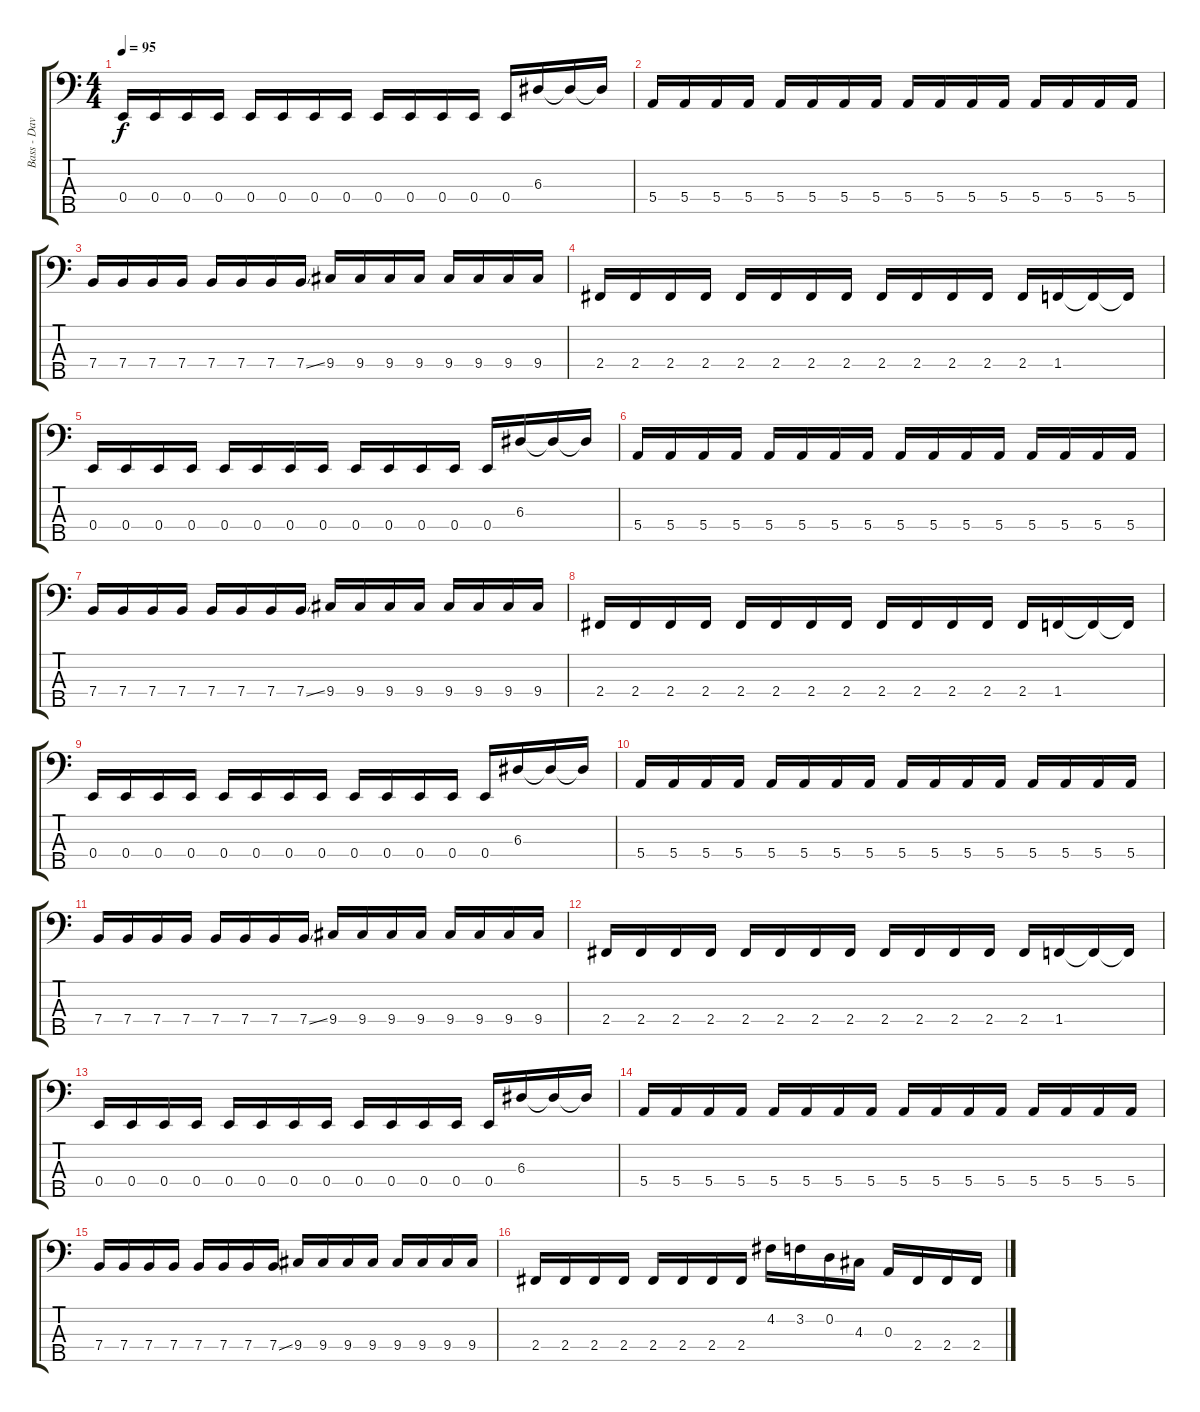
\track ("Bass - David Eleffson" "Bass - Dav") {instrument electricbasspick}
\staff {score tabs}
\tuning (G2 D2 A1 E1 B0) {hide}
\ts (4 4)
\tempo 95
\clef f4
\ks c
0.4.16{dy f} 0.4.16 0.4.16 0.4.16 0.4.16 0.4.16 0.4.16 0.4.16 0.4.16 0.4.16 0.4.16 0.4.16 0.4.16 6.3.16 6.3{t}.16 6.3{t}.16 |
5.4.16 5.4.16 5.4.16 5.4.16 5.4.16 5.4.16 5.4.16 5.4.16 5.4.16 5.4.16 5.4.16 5.4.16 5.4.16 5.4.16 5.4.16 5.4.16 |
7.4.16 7.4.16 7.4.16 7.4.16 7.4.16 7.4.16 7.4.16 7.4{ss}.16 9.4.16 9.4.16 9.4.16 9.4.16 9.4.16 9.4.16 9.4.16 9.4.16 |
2.4.16 2.4.16 2.4.16 2.4.16 2.4.16 2.4.16 2.4.16 2.4.16 2.4.16 2.4.16 2.4.16 2.4.16 2.4.16 1.4.16 1.4{t}.16 1.4{t}.16 |
0.4.16 0.4.16 0.4.16 0.4.16 0.4.16 0.4.16 0.4.16 0.4.16 0.4.16 0.4.16 0.4.16 0.4.16 0.4.16 6.3.16 6.3{t}.16 6.3{t}.16 |
5.4.16 5.4.16 5.4.16 5.4.16 5.4.16 5.4.16 5.4.16 5.4.16 5.4.16 5.4.16 5.4.16 5.4.16 5.4.16 5.4.16 5.4.16 5.4.16 |
7.4.16 7.4.16 7.4.16 7.4.16 7.4.16 7.4.16 7.4.16 7.4{ss}.16 9.4.16 9.4.16 9.4.16 9.4.16 9.4.16 9.4.16 9.4.16 9.4.16 |
2.4.16 2.4.16 2.4.16 2.4.16 2.4.16 2.4.16 2.4.16 2.4.16 2.4.16 2.4.16 2.4.16 2.4.16 2.4.16 1.4.16 1.4{t}.16 1.4{t}.16 |
0.4.16 0.4.16 0.4.16 0.4.16 0.4.16 0.4.16 0.4.16 0.4.16 0.4.16 0.4.16 0.4.16 0.4.16 0.4.16 6.3.16 6.3{t}.16 6.3{t}.16 |
5.4.16 5.4.16 5.4.16 5.4.16 5.4.16 5.4.16 5.4.16 5.4.16 5.4.16 5.4.16 5.4.16 5.4.16 5.4.16 5.4.16 5.4.16 5.4.16 |
7.4.16 7.4.16 7.4.16 7.4.16 7.4.16 7.4.16 7.4.16 7.4{ss}.16 9.4.16 9.4.16 9.4.16 9.4.16 9.4.16 9.4.16 9.4.16 9.4.16 |
2.4.16 2.4.16 2.4.16 2.4.16 2.4.16 2.4.16 2.4.16 2.4.16 2.4.16 2.4.16 2.4.16 2.4.16 2.4.16 1.4.16 1.4{t}.16 1.4{t}.16 |
0.4.16 0.4.16 0.4.16 0.4.16 0.4.16 0.4.16 0.4.16 0.4.16 0.4.16 0.4.16 0.4.16 0.4.16 0.4.16 6.3.16 6.3{t}.16 6.3{t}.16 |
5.4.16 5.4.16 5.4.16 5.4.16 5.4.16 5.4.16 5.4.16 5.4.16 5.4.16 5.4.16 5.4.16 5.4.16 5.4.16 5.4.16 5.4.16 5.4.16 |
7.4.16 7.4.16 7.4.16 7.4.16 7.4.16 7.4.16 7.4.16 7.4{ss}.16 9.4.16 9.4.16 9.4.16 9.4.16 9.4.16 9.4.16 9.4.16 9.4.16 |
2.4.16 2.4.16 2.4.16 2.4.16 2.4.16 2.4.16 2.4.16 2.4.16 4.2.16 3.2.16 0.2.16 4.3.16 0.3.16 2.4.16 2.4.16 2.4.16
